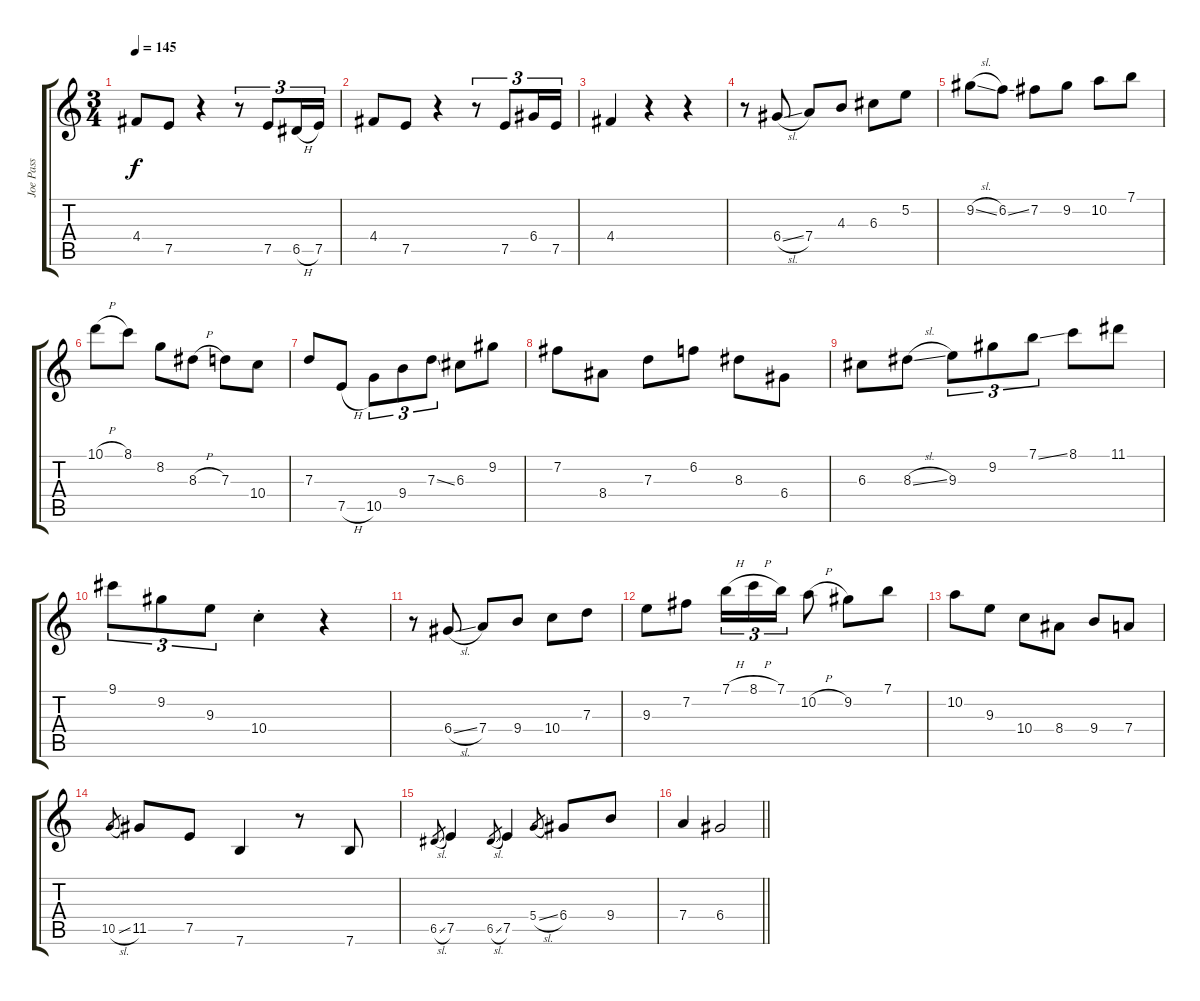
\track ("Joe Pass" "Joe Pass") {instrument electricguitarjazz}
\staff {score tabs}
\tuning (E4 B3 G3 D3 A2 E2) {hide}
\ts (3 4)
\tempo 145
\clef g2
\ks c
4.4.8{dy f} 7.5.8 r.4 r.8{tu (3 2)} 7.5.8{tu (3 2)} 6.5{h}.16{tu (3 2)} 7.5.16{tu (3 2)} |
4.4.8 7.5.8 r.4 r.8{tu (3 2)} 7.5.8{tu (3 2)} 6.4.16{tu (3 2)} 7.5.16{tu (3 2)} |
4.4.4 r.4 r.4 |
r.8 6.4{sl}.8 7.4.8 4.3.8 6.3.8 5.2.8 |
9.2{sl}.8 6.2{ss}.8 7.2.8 9.2.8 10.2.8 7.1.8 |
10.1{h}.8 8.1.8 8.2.8 8.3{h}.8 7.3.8 10.4.8 |
7.3.8 7.5{h}.8 10.5.8{tu (3 2)} 9.4.8{tu (3 2)} 7.3{ss}.8{tu (3 2)} 6.3.8 9.2.8 |
7.2.8 8.4.8 7.3.8 6.2.8 8.3.8 6.4.8 |
6.3.8 8.3{sl}.8 9.3.8{tu (3 2)} 9.2.8{tu (3 2)} 7.1{ss}.8{tu (3 2)} 8.1.8 11.1.8 |
9.1.8{tu (3 2)} 9.2.8{tu (3 2)} 9.3.8{tu (3 2)} 10.4{st}.4 r.4 |
r.8 6.4{sl}.8 7.4.8 9.4.8 10.4.8 7.3.8 |
9.3.8 7.2.8 7.1{h}.16{tu (3 2)} 8.1{h}.16{tu (3 2)} 7.1.16{tu (3 2)} 10.2{h}.8 9.2.8 7.1.8 |
10.2.8 9.3.8 10.4.8 8.4.8 9.4.8 7.4.8 |
10.5{sl}.8{gr} 11.5.8 7.5.8 7.6.4 r.8 7.6.8 |
6.5{sl}.8{gr} 7.5.4 6.5{sl}.8{gr} 7.5.4 5.4{sl}.8{gr} 6.4.8 9.4.8 |
\barLineRight lightlight
7.4.4 6.4.2
